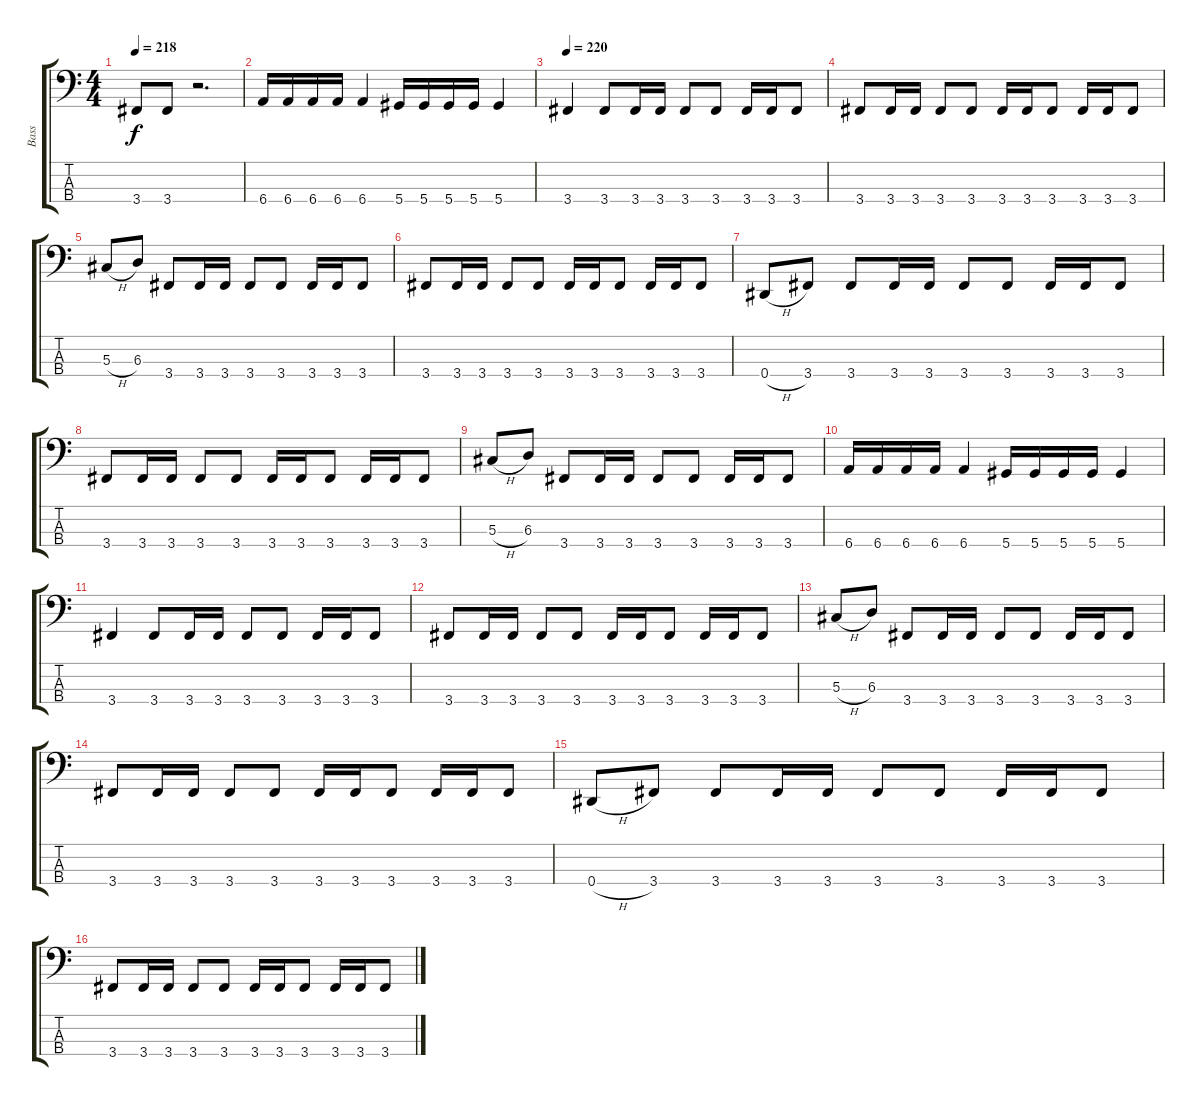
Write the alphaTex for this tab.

\track ("Bass" "Bass") {instrument electricbasspick}
\staff {score tabs}
\tuning (Gb2 Db2 Ab1 Eb1) {hide}
\ts (4 4)
\tempo 218
\clef f4
\ks c
3.4.8{dy f} 3.4.8 r.2{d} |
6.4.16 6.4.16 6.4.16 6.4.16 6.4.4 5.4.16 5.4.16 5.4.16 5.4.16 5.4.4 |
\tempo 220
3.4.4 3.4.8 3.4.16 3.4.16 3.4.8 3.4.8 3.4.16 3.4.16 3.4.8 |
3.4.8 3.4.16 3.4.16 3.4.8 3.4.8 3.4.16 3.4.16 3.4.8 3.4.16 3.4.16 3.4.8 |
5.3{h}.8 6.3.8 3.4.8 3.4.16 3.4.16 3.4.8 3.4.8 3.4.16 3.4.16 3.4.8 |
3.4.8 3.4.16 3.4.16 3.4.8 3.4.8 3.4.16 3.4.16 3.4.8 3.4.16 3.4.16 3.4.8 |
0.4{h}.8 3.4.8 3.4.8 3.4.16 3.4.16 3.4.8 3.4.8 3.4.16 3.4.16 3.4.8 |
3.4.8 3.4.16 3.4.16 3.4.8 3.4.8 3.4.16 3.4.16 3.4.8 3.4.16 3.4.16 3.4.8 |
5.3{h}.8 6.3.8 3.4.8 3.4.16 3.4.16 3.4.8 3.4.8 3.4.16 3.4.16 3.4.8 |
6.4.16 6.4.16 6.4.16 6.4.16 6.4.4 5.4.16 5.4.16 5.4.16 5.4.16 5.4.4 |
3.4.4 3.4.8 3.4.16 3.4.16 3.4.8 3.4.8 3.4.16 3.4.16 3.4.8 |
3.4.8 3.4.16 3.4.16 3.4.8 3.4.8 3.4.16 3.4.16 3.4.8 3.4.16 3.4.16 3.4.8 |
5.3{h}.8 6.3.8 3.4.8 3.4.16 3.4.16 3.4.8 3.4.8 3.4.16 3.4.16 3.4.8 |
3.4.8 3.4.16 3.4.16 3.4.8 3.4.8 3.4.16 3.4.16 3.4.8 3.4.16 3.4.16 3.4.8 |
0.4{h}.8 3.4.8 3.4.8 3.4.16 3.4.16 3.4.8 3.4.8 3.4.16 3.4.16 3.4.8 |
3.4.8 3.4.16 3.4.16 3.4.8 3.4.8 3.4.16 3.4.16 3.4.8 3.4.16 3.4.16 3.4.8
